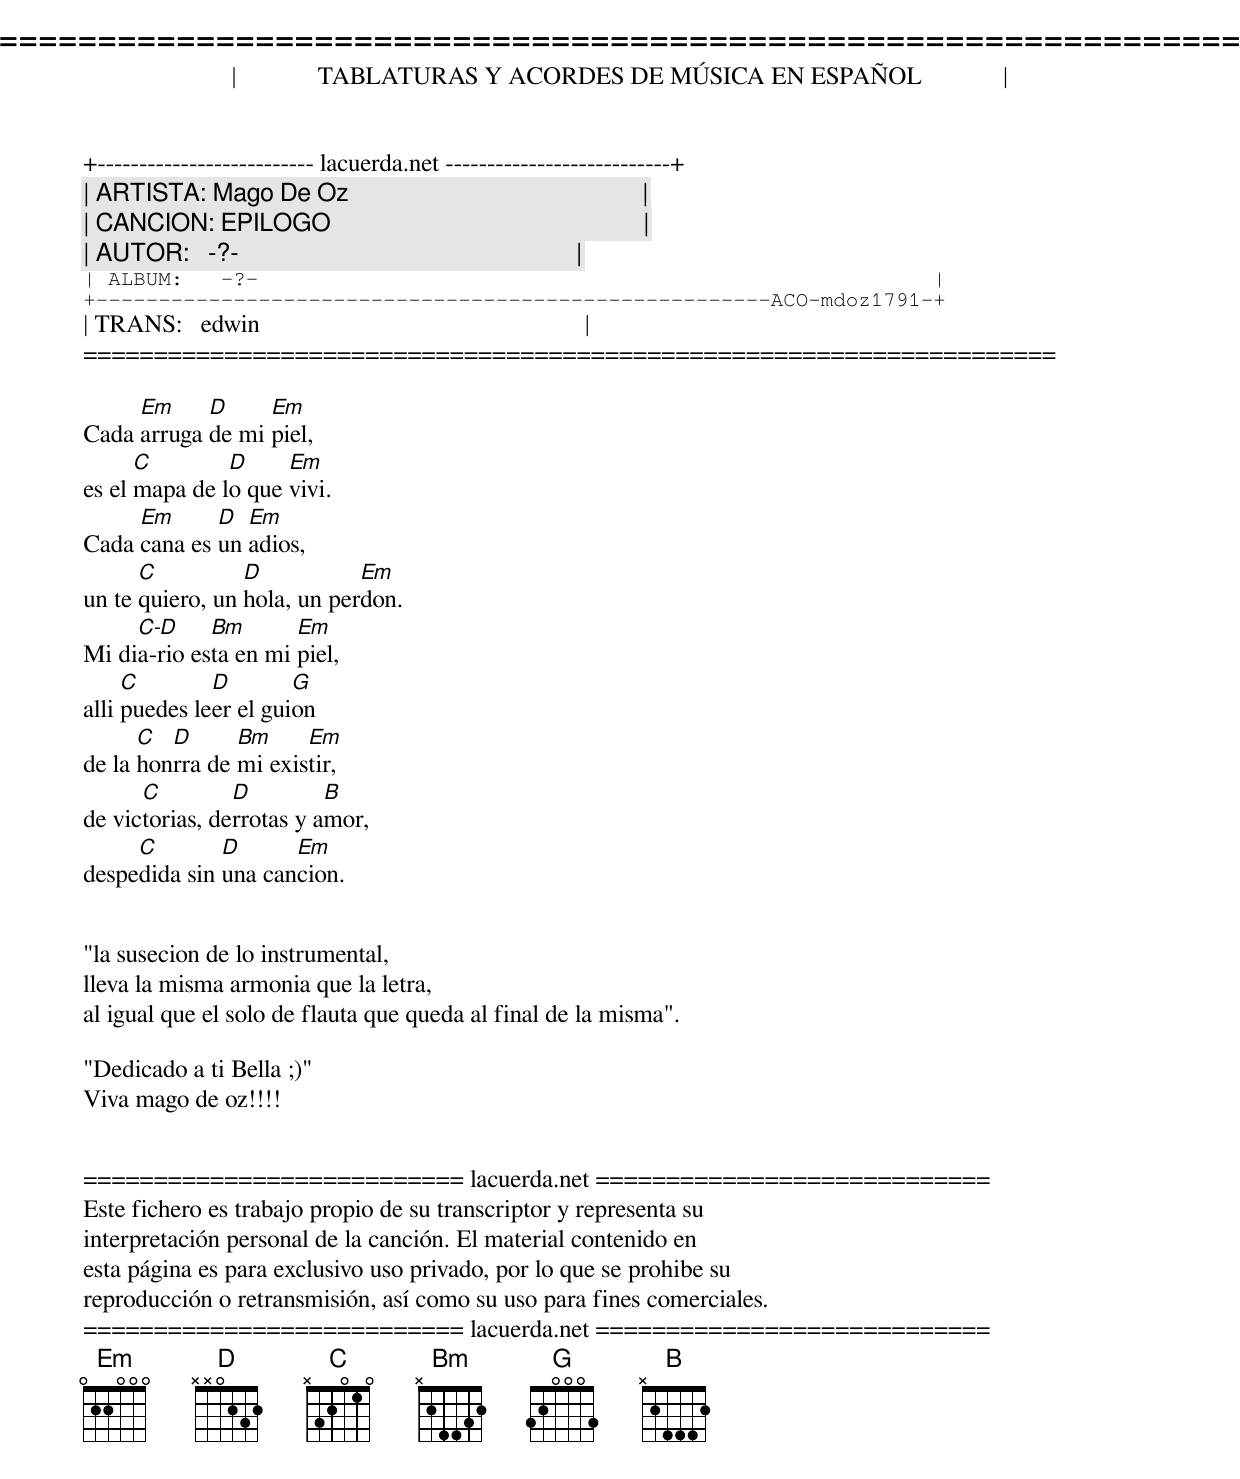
=====================================================================
|             TABLATURAS Y ACORDES DE MÚSICA EN ESPAÑOL             |
+-------------------------- lacuerda.net ---------------------------+
| ARTISTA: Mago De Oz                                               |
| CANCION: EPILOGO                                                  |
| AUTOR:   -?-                                                      |
| ALBUM:   -?-                                                      |
+------------------------------------------------------ACO-mdoz1791-+
| TRANS:   edwin                                                    |
=====================================================================

     Em     D     Em
Cada arruga de mi piel,
      C        D     Em
es el mapa de lo que vivi.
     Em      D  Em
Cada cana es un adios,
      C          D           Em
un te quiero, un hola, un perdon.
     C-D     Bm       Em
Mi dia-rio esta en mi piel,
     C        D        G
alli puedes leer el guion
      C  D      Bm     Em
de la honrra de mi existir,
      C         D         B
de victorias, derrotas y amor,
     C        D      Em
despedida sin una cancion.


"la susecion de lo instrumental,
lleva la misma armonia que la letra,
al igual que el solo de flauta que queda al final de la misma".

"Dedicado a ti Bella ;)"
Viva mago de oz!!!!


=========================== lacuerda.net ============================
Este fichero es trabajo propio de su transcriptor y representa su
interpretación personal de la canción. El material contenido en
esta página es para exclusivo uso privado, por lo que se prohibe su
reproducción o retransmisión, así como su uso para fines comerciales.
=========================== lacuerda.net ============================
